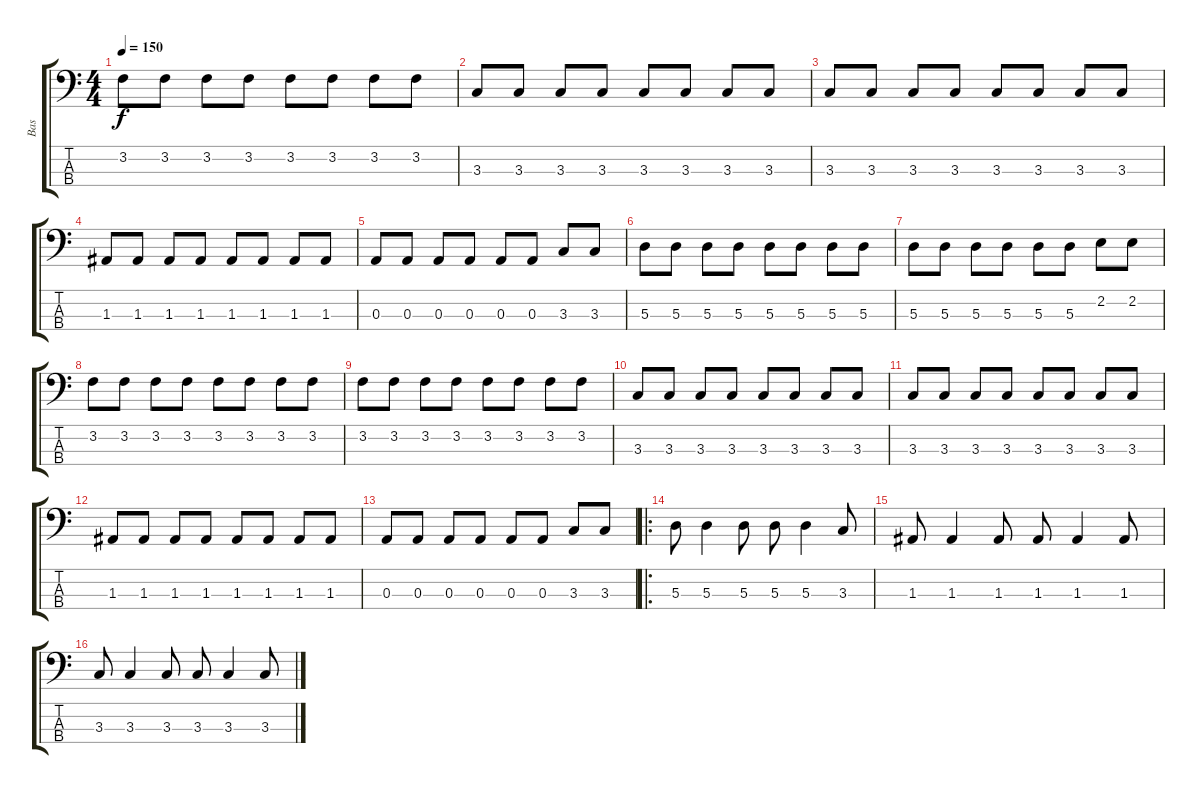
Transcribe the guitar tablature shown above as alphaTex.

\track ("Bas" "Bas") {instrument electricbasspick}
\staff {score tabs}
\tuning (G2 D2 A1 E1) {hide}
\ts (4 4)
\tempo 150
\clef f4
\ks c
3.2.8{dy f} 3.2.8 3.2.8 3.2.8 3.2.8 3.2.8 3.2.8 3.2.8 |
3.3.8 3.3.8 3.3.8 3.3.8 3.3.8 3.3.8 3.3.8 3.3.8 |
3.3.8 3.3.8 3.3.8 3.3.8 3.3.8 3.3.8 3.3.8 3.3.8 |
1.3.8 1.3.8 1.3.8 1.3.8 1.3.8 1.3.8 1.3.8 1.3.8 |
0.3.8 0.3.8 0.3.8 0.3.8 0.3.8 0.3.8 3.3.8 3.3.8 |
5.3.8 5.3.8 5.3.8 5.3.8 5.3.8 5.3.8 5.3.8 5.3.8 |
5.3.8 5.3.8 5.3.8 5.3.8 5.3.8 5.3.8 2.2.8 2.2.8 |
3.2.8 3.2.8 3.2.8 3.2.8 3.2.8 3.2.8 3.2.8 3.2.8 |
3.2.8 3.2.8 3.2.8 3.2.8 3.2.8 3.2.8 3.2.8 3.2.8 |
3.3.8 3.3.8 3.3.8 3.3.8 3.3.8 3.3.8 3.3.8 3.3.8 |
3.3.8 3.3.8 3.3.8 3.3.8 3.3.8 3.3.8 3.3.8 3.3.8 |
1.3.8 1.3.8 1.3.8 1.3.8 1.3.8 1.3.8 1.3.8 1.3.8 |
0.3.8 0.3.8 0.3.8 0.3.8 0.3.8 0.3.8 3.3.8 3.3.8 |
\ro
5.3.8 5.3.4 5.3.8 5.3.8 5.3.4 3.3.8 |
1.3.8 1.3.4 1.3.8 1.3.8 1.3.4 1.3.8 |
3.3.8 3.3.4 3.3.8 3.3.8 3.3.4 3.3.8
